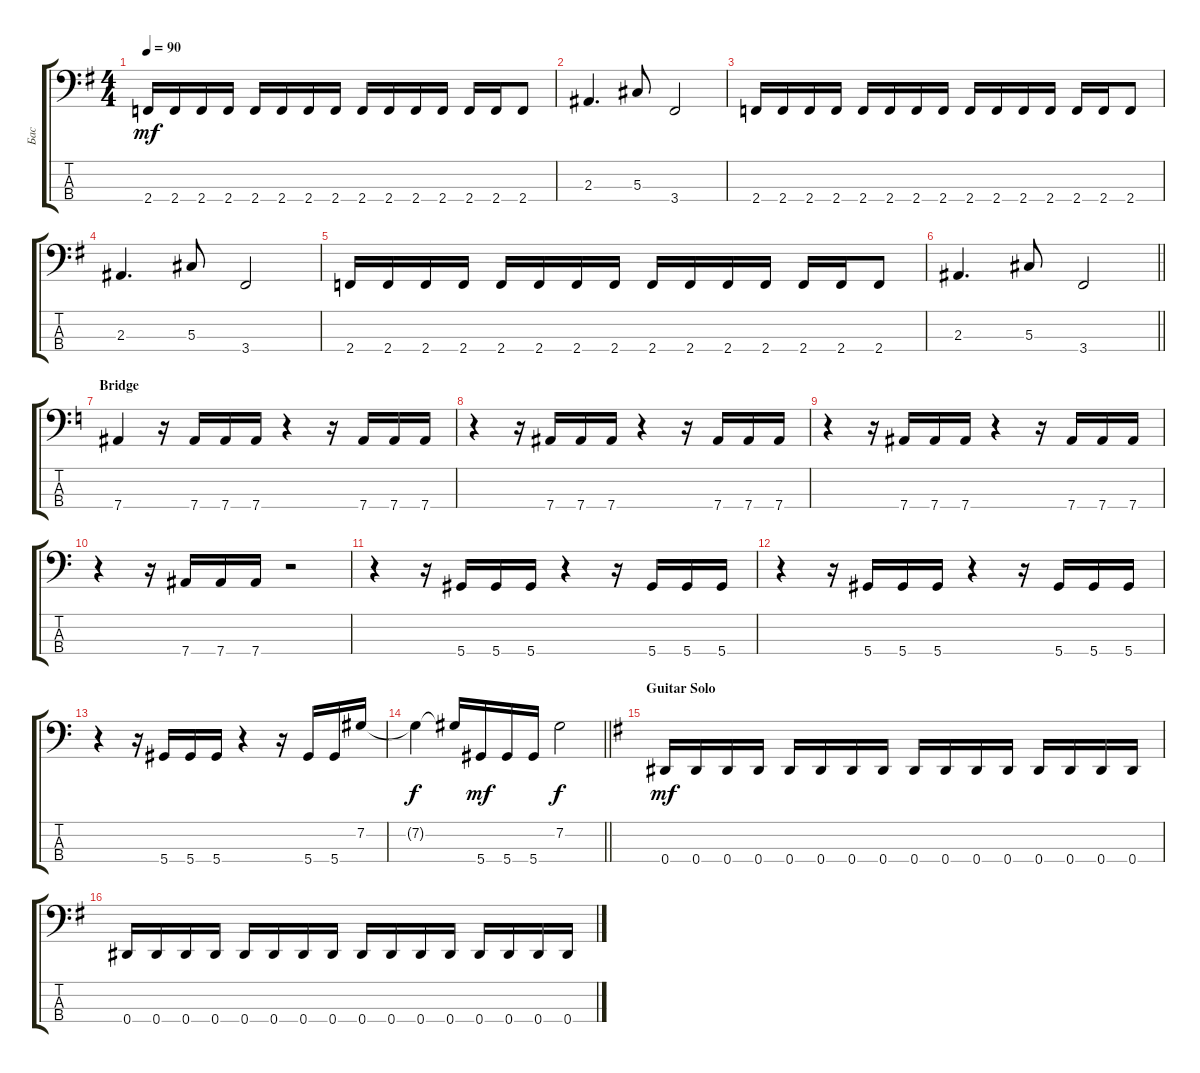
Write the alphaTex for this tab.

\track ("Бас" "Бас") {instrument electricbassfinger}
\staff {score tabs}
\tuning (Gb2 Db2 Ab1 Eb1) {hide}
\ts (4 4)
\tempo 90
\clef f4
\ks eminor
2.4.16{dy mf} 2.4.16 2.4.16 2.4.16 2.4.16 2.4.16 2.4.16 2.4.16 2.4.16 2.4.16 2.4.16 2.4.16 2.4.16 2.4.16 2.4.8 |
2.3.4{d} 5.3.8 3.4.2 |
2.4.16 2.4.16 2.4.16 2.4.16 2.4.16 2.4.16 2.4.16 2.4.16 2.4.16 2.4.16 2.4.16 2.4.16 2.4.16 2.4.16 2.4.8 |
2.3.4{d} 5.3.8 3.4.2 |
2.4.16 2.4.16 2.4.16 2.4.16 2.4.16 2.4.16 2.4.16 2.4.16 2.4.16 2.4.16 2.4.16 2.4.16 2.4.16 2.4.16 2.4.8 |
\barLineRight lightlight
2.3.4{d} 5.3.8 3.4.2 |
\section ("" "Bridge")
\ks c
7.4.4 r.16 7.4.16 7.4.16 7.4.16 r.4 r.16 7.4.16 7.4.16 7.4.16 |
r.4 r.16 7.4.16 7.4.16 7.4.16 r.4 r.16 7.4.16 7.4.16 7.4.16 |
r.4 r.16 7.4.16 7.4.16 7.4.16 r.4 r.16 7.4.16 7.4.16 7.4.16 |
r.4 r.16 7.4.16 7.4.16 7.4.16 r.2 |
r.4 r.16 5.4.16 5.4.16 5.4.16 r.4 r.16 5.4.16 5.4.16 5.4.16 |
r.4 r.16 5.4.16 5.4.16 5.4.16 r.4 r.16 5.4.16 5.4.16 5.4.16 |
r.4 r.16 5.4.16 5.4.16 5.4.16 r.4 r.16 5.4.16 5.4.16 7.2.16 |
\barLineRight lightlight
7.2{t}.4{dy f} 7.2{t}.16 5.4.16{dy mf} 5.4.16 5.4.16 7.2.2{dy f} |
\section ("" "Guitar Solo")
\ks eminor
0.4.16{dy mf} 0.4.16 0.4.16 0.4.16 0.4.16 0.4.16 0.4.16 0.4.16 0.4.16 0.4.16 0.4.16 0.4.16 0.4.16 0.4.16 0.4.16 0.4.16 |
0.4.16 0.4.16 0.4.16 0.4.16 0.4.16 0.4.16 0.4.16 0.4.16 0.4.16 0.4.16 0.4.16 0.4.16 0.4.16 0.4.16 0.4.16 0.4.16
